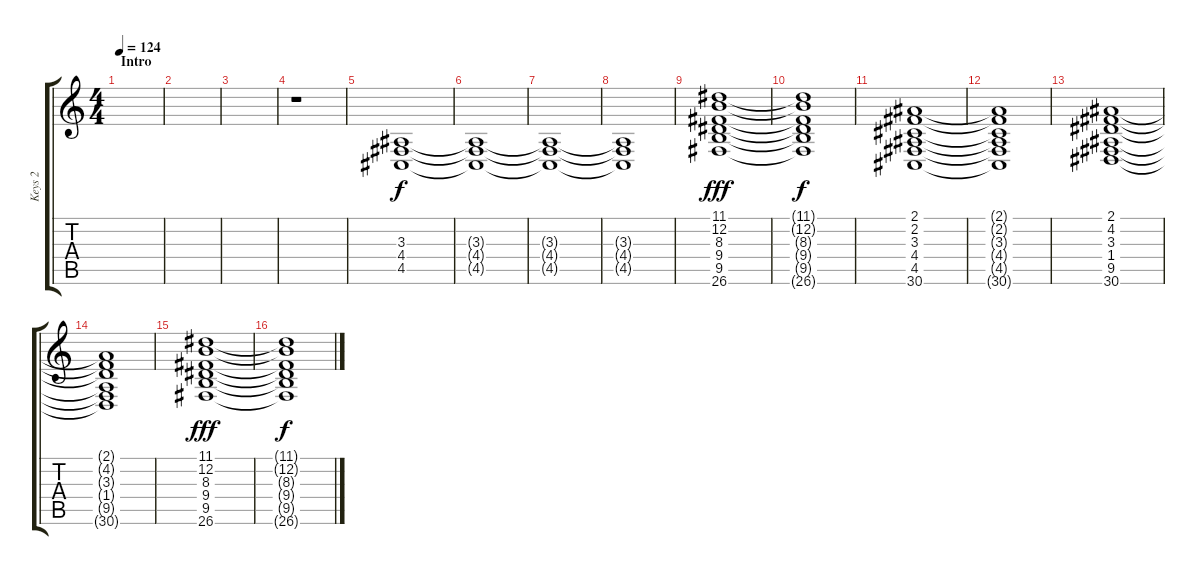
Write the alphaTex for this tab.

\track ("Keys 2" "Keys 2") {instrument drawbarorgan}
\staff {score tabs}
\tuning (E4 B3 G3 D3 A2 E2) {hide}
\ts (4 4)
\section ("" "Intro")
\tempo 124
\tempo 110
\tempo 124
\clef g2
\ks c
|
|
|
r.1{volume 3} |
(3.3 4.4 4.5).1{volume 6} |
(3.3{t} 4.4{t} 4.5{t}).1 |
(3.3{t} 4.4{t} 4.5{t}).1 |
(3.3{t} 4.4{t} 4.5{t}).1 |
(11.1 12.2 8.3 9.4 9.5 26.6).1{dy fff} |
(11.1{t} 12.2{t} 8.3{t} 9.4{t} 9.5{t} 26.6{t}).1{dy f} |
(2.1 2.2 3.3 4.4 4.5 30.6).1 |
(2.1{t} 2.2{t} 3.3{t} 4.4{t} 4.5{t} 30.6{t}).1 |
(2.1 4.2 3.3 1.4 9.5 30.6).1 |
(2.1{t} 4.2{t} 3.3{t} 1.4{t} 9.5{t} 30.6{t}).1 |
(11.1 12.2 8.3 9.4 9.5 26.6).1{dy fff} |
(11.1{t} 12.2{t} 8.3{t} 9.4{t} 9.5{t} 26.6{t}).1{dy f}
